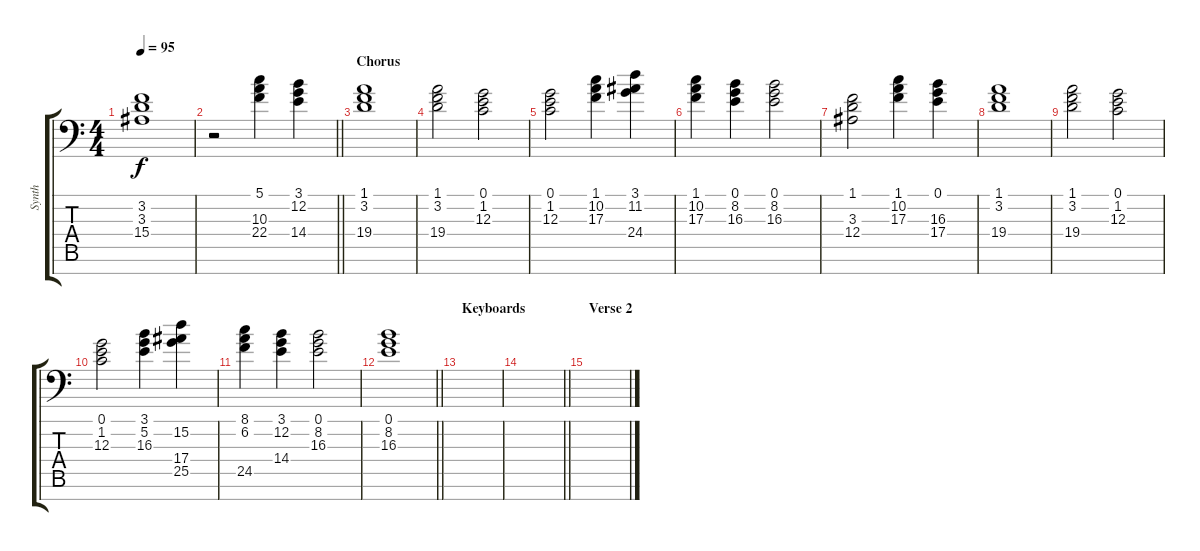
\track ("Synth" "Synth") {instrument pad4choir}
\staff {score tabs}
\tuning (E4 B3 G3 D3 A2 E2 C-1) {hide}
\ts (4 4)
\tempo 95
\clef f4
\ks c
(3.2 3.3 15.4).1{dy f} |
\barLineRight lightlight
r.2 (5.1 10.3 22.4).4 (3.1 12.2 14.4).4 |
\section ("" "Chorus")
(1.1 3.2 19.4).1 |
(1.1 3.2 19.4).2 (0.1 1.2 12.3).2 |
(0.1 1.2 12.3).2 (1.1 10.2 17.3).4 (3.1 11.2 24.4).4 |
(1.1 10.2 17.3).4 (0.1 8.2 16.3).4 (0.1 8.2 16.3).2 |
(1.1 3.3 12.4).2 (1.1 10.2 17.3).4 (0.1 16.3 17.4).4 |
(1.1 3.2 19.4).1 |
(1.1 3.2 19.4).2 (0.1 1.2 12.3).2 |
(0.1 1.2 12.3).2 (3.1 5.2 16.3).4 (15.2 17.4 25.5).4 |
(8.1 6.2 24.5).4 (3.1 12.2 14.4).4 (0.1 8.2 16.3).2 |
\barLineRight lightlight
(0.1 8.2 16.3).1 |
\section ("" "Keyboards")
|
\barLineRight lightlight
|
\section ("" "Verse 2")
